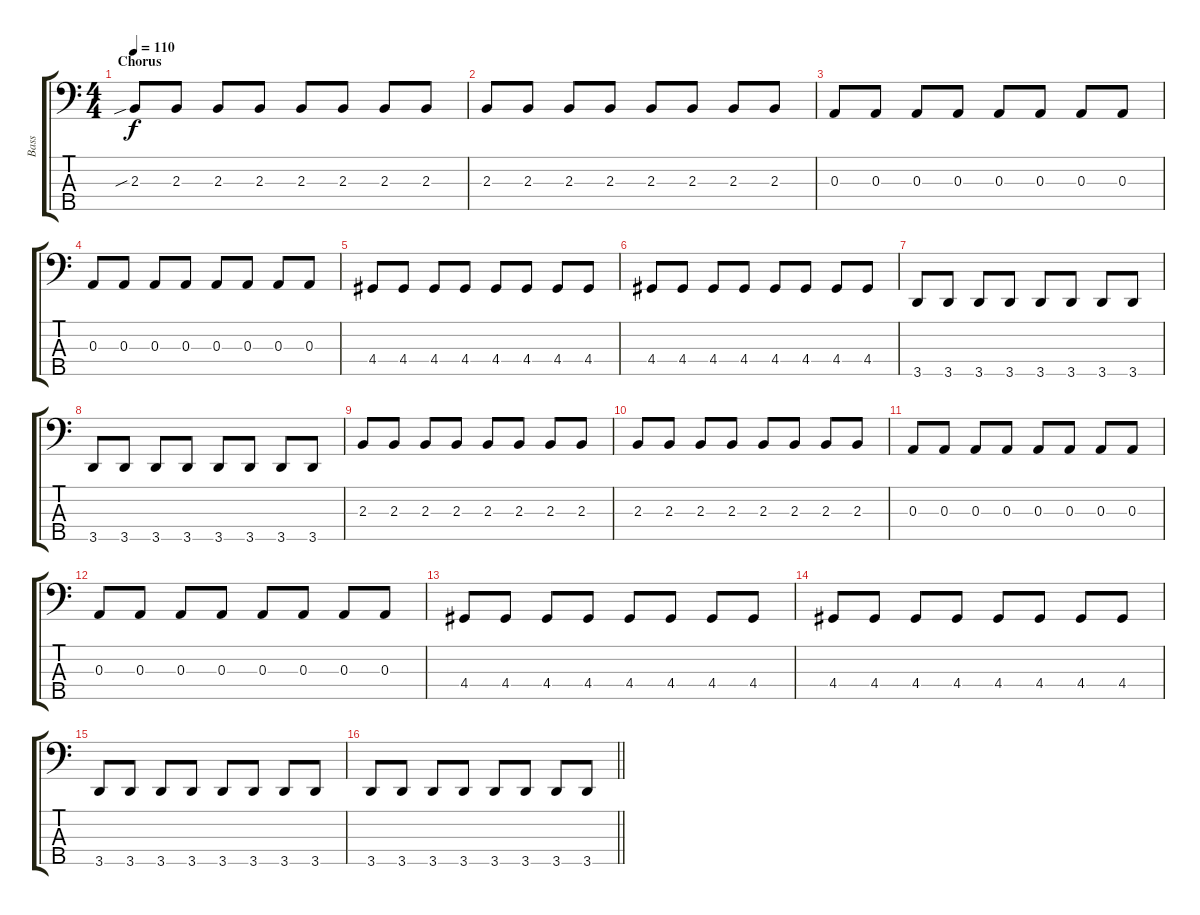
\track ("Bass" "Bass") {instrument electricbassfinger}
\staff {score tabs}
\tuning (G2 D2 A1 E1 B0) {hide}
\ts (4 4)
\section ("" "Chorus")
\tempo 110
\clef f4
\ks c
2.3{sib}.8{dy f} 2.3.8 2.3.8 2.3.8 2.3.8 2.3.8 2.3.8 2.3.8 |
2.3.8 2.3.8 2.3.8 2.3.8 2.3.8 2.3.8 2.3.8 2.3.8 |
0.3.8 0.3.8 0.3.8 0.3.8 0.3.8 0.3.8 0.3.8 0.3.8 |
0.3.8 0.3.8 0.3.8 0.3.8 0.3.8 0.3.8 0.3.8 0.3.8 |
4.4.8 4.4.8 4.4.8 4.4.8 4.4.8 4.4.8 4.4.8 4.4.8 |
4.4.8 4.4.8 4.4.8 4.4.8 4.4.8 4.4.8 4.4.8 4.4.8 |
3.5.8 3.5.8 3.5.8 3.5.8 3.5.8 3.5.8 3.5.8 3.5.8 |
3.5.8 3.5.8 3.5.8 3.5.8 3.5.8 3.5.8 3.5.8 3.5.8 |
2.3.8 2.3.8 2.3.8 2.3.8 2.3.8 2.3.8 2.3.8 2.3.8 |
2.3.8 2.3.8 2.3.8 2.3.8 2.3.8 2.3.8 2.3.8 2.3.8 |
0.3.8 0.3.8 0.3.8 0.3.8 0.3.8 0.3.8 0.3.8 0.3.8 |
0.3.8 0.3.8 0.3.8 0.3.8 0.3.8 0.3.8 0.3.8 0.3.8 |
4.4.8 4.4.8 4.4.8 4.4.8 4.4.8 4.4.8 4.4.8 4.4.8 |
4.4.8 4.4.8 4.4.8 4.4.8 4.4.8 4.4.8 4.4.8 4.4.8 |
3.5.8 3.5.8 3.5.8 3.5.8 3.5.8 3.5.8 3.5.8 3.5.8 |
\barLineRight lightlight
3.5.8 3.5.8 3.5.8 3.5.8 3.5.8 3.5.8 3.5.8 3.5.8
